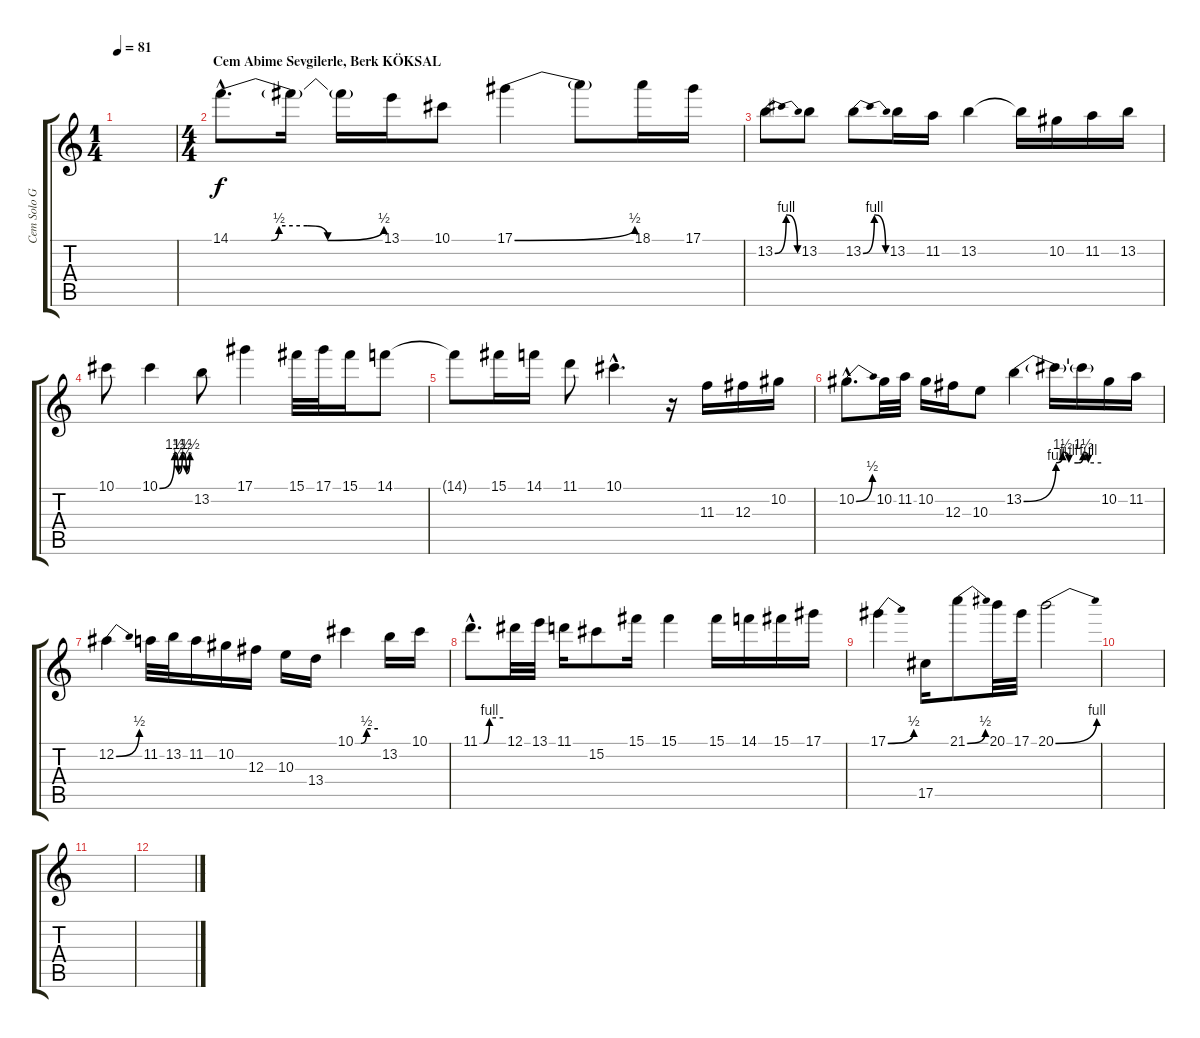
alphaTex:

\track ("Cem Solo Gitar" "Cem Solo G") {instrument distortionguitar}
\staff {score tabs}
\tuning (Eb4 Bb3 Gb3 Db3 Ab2 Eb2) {hide}
\ts (1 4)
\tempo 81
\clef g2
\ks c
|
\ts (4 4)
\section ("" "Cem Abime Sevgilerle, Berk KÖKSAL")
14.1{be (custom 0 0 16 0 19 2 30 2 38 0 60 2) hac}.8{d} 14.1{t}.16 14.1{t}.16 13.1.16 10.1.8 17.1{be (bend 0 0 60 2)}.4 17.1{t}.8 18.1.16 17.1.16 |
13.2{be (bendrelease 0 0 15 4 30 4 60 0)}.8 13.2.8 13.2{be (bendrelease 0 0 16 4 30 4 60 0)}.8 13.2.16 11.2.16 13.2.4 13.2{t}.16 10.2.16 11.2.16 13.2.16 |
10.1.8 10.1{be (custom 0 0 30 6 37 2 45 6 53 2 60 6)}.4 13.2.8 17.1.4 15.1.32 17.1.32 15.1.16 14.1.8 |
14.1{t}.8 15.1.16 14.1.16 11.1.8 10.1{hac}.4{d} r.16 11.3.16 12.3.16 10.2.16 |
10.2{be (bend 0 0 60 2) hac}.8{d} 10.2.32 11.2.32 10.2.16 12.3.16 10.3.8 13.2{be (custom 0 0 25 4 30 6 35 4 42 4 46 6 50 4 60 4)}.4 13.2{t}.16 13.2{t}.16 10.2.16 11.2.16 |
12.2{be (bend 0 0 60 2)}.4 11.2.32 13.2.32 11.2.16 10.2.16 12.3.16 10.3.16 13.4.16 10.1{be (custom 0 0 15 0 30 2 60 2)}.4 13.2.16 10.1.16 |
11.1{be (custom 0 0 10 0 25 4 60 4) hac}.8{d} 12.1.32 13.1.32 11.1.16 15.2.8 15.1.16 15.1.4 15.1.16 14.1.16 15.1.16 17.1.16 |
17.1{be (bend 0 0 60 2)}.4 17.5.16 21.1{be (bend 0 0 60 2)}.8 20.1.32 17.1.32 20.1{be (bend 0 0 60 4)}.2 |
|
|
\section ("" "")
